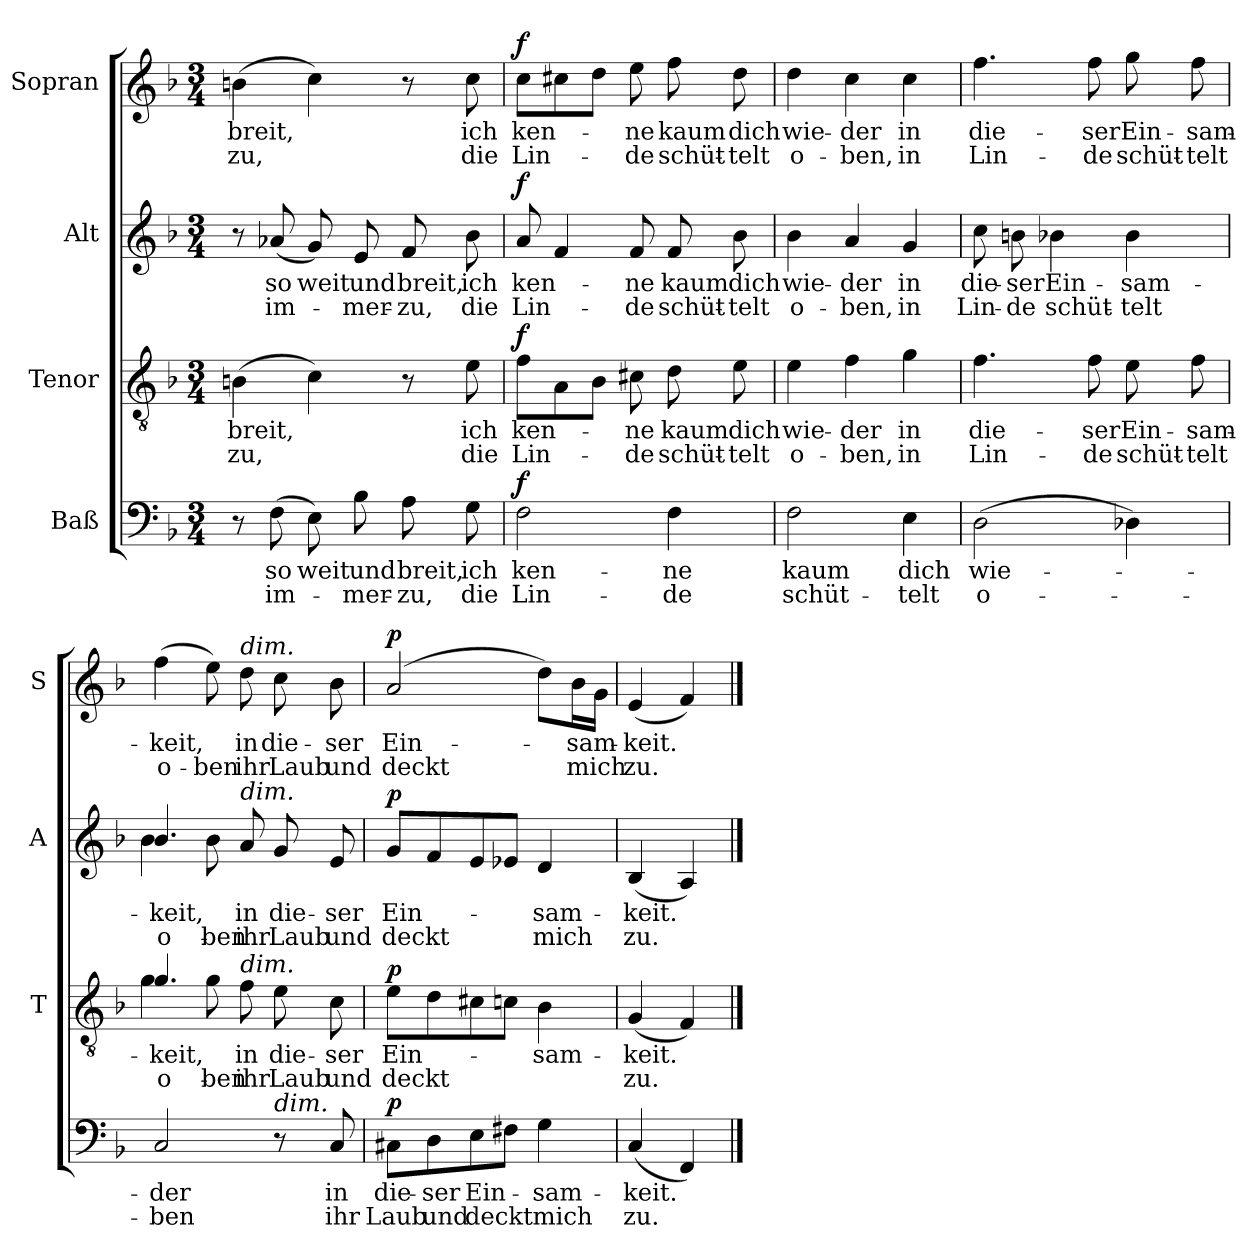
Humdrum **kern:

**kern	**text	**text	**dynam	**kern	**text	**text	**dynam	**kern	**text	**text	**dynam	**kern	**text	**text	**dynam
*part4	*part4	*part4	*part4	*part3	*part3	*part3	*part3	*part2	*part2	*part2	*part2	*part1	*part1	*part1	*part1
*staff4	*staff4	*staff4	*staff4	*staff3	*staff3	*staff3	*staff3	*staff2	*staff2	*staff2	*staff2	*staff1	*staff1	*staff1	*staff1
*I"Baß	*	*	*	*I"Tenor	*	*	*	*I"Alt	*	*	*	*I"Sopran	*	*	*
*	*	*	*	*I'T	*	*	*	*I'A	*	*	*	*I'S	*	*	*
*clefF4	*	*	*	*clefGv2	*	*	*	*clefG2	*	*	*	*clefG2	*	*	*
*k[b-]	*	*	*	*k[b-]	*	*	*	*k[b-]	*	*	*	*k[b-]	*	*	*
*F:	*	*	*	*F:	*	*	*	*F:	*	*	*	*F:	*	*	*
*M3/4	*	*	*	*M3/4	*	*	*	*M3/4	*	*	*	*M3/4	*	*	*
=	=	=	=	=	=	=	=	=	=	=	=	=	=	=	=
8r	.	.	.	(4Bn	breit,	-zu,	.	8r	.	.	.	(4bn	breit,	-zu,	.
(8F	so	im-	.	.	.	.	.	(8a-X	so	im-	.	.	.	.	.
8E)	weit	.	.	4c)	.	.	.	8g)	weit	.	.	4cc)	.	.	.
8B-	und	-mer-	.	.	.	.	.	8e	und	-mer-	.	.	.	.	.
8A	breit,	-zu,	.	8r	.	.	.	8f	breit,	-zu,	.	8r	.	.	.
8G	ich	die	.	8e	ich	die	.	8b-	ich	die	.	8cc	ich	die	.
=	=	=	=	=	=	=	=	=	=	=	=	=	=	=	=
!	!	!	!LO:DY:a	!	!	!	!LO:DY:a	!	!	!	!LO:DY:a	!	!	!	!LO:DY:a
2F	ken-	Lin-	f	8fL	ken-	Lin-	f	8a	ken-	Lin-	f	8ccL	ken-	Lin-	f
.	.	.	.	8A	.	.	.	4f	.	.	.	8cc#X	.	.	.
.	.	.	.	8B-J	.	.	.	.	.	.	.	8ddJ	.	.	.
.	.	.	.	8c#X	-ne	-de	.	8f	-ne	-de	.	8ee	-ne	-de	.
4F	-ne	-de	.	8d	kaum	schüt-	.	8f	kaum	schüt-	.	8ff	kaum	schüt-	.
.	.	.	.	8e	dich	-telt	.	8b-	dich	-telt	.	8dd	dich	-telt	.
=	=	=	=	=	=	=	=	=	=	=	=	=	=	=	=
2F	kaum	schüt-	.	4e	wie-	o-	.	4b-	wie-	o-	.	4dd	wie-	o-	.
.	.	.	.	4f	-der	-ben,	.	4a	-der	-ben,	.	4cc	-der	-ben,	.
4E	dich	-telt	.	4g	in	in	.	4g	in	in	.	4cc	in	in	.
=	=	=	=	=	=	=	=	=	=	=	=	=	=	=	=
(2D	wie-	o-	.	4.f	die-	Lin-	.	8cc	die-	Lin-	.	4.ff	die-	Lin-	.
.	.	.	.	.	.	.	.	8bn	-ser	-de	.	.	.	.	.
.	.	.	.	.	.	.	.	4b-X	Ein-	schüt-	.	.	.	.	.
.	.	.	.	8f	-ser	-de	.	.	.	.	.	8ff	-ser	-de	.
4D-X)	.	.	.	8e	Ein-	schüt-	.	4b-	-sam-	-telt	.	8gg	Ein-	schüt-	.
.	.	.	.	8f	-sam-	-telt	.	.	.	.	.	8ff	-sam-	-telt	.
=	=	=	=	=	=	=	=	=	=	=	=	=	=	=	=
*	*	*	*	*^	*	*	*	*^	*	*	*	*	*	*	*
2C	-der	-ben	.	4.g	4g	-keit,	o-	.	4.b-	4b-	-keit,	o-	.	(4ff	-keit,	o-	.
.	.	.	.	.	8g	.	-ben	.	.	8b-	.	-ben	.	8ee)	.	-ben	.
!	!	!	!	!	!	!	!	!	!	!	!	!	!	!LO:TX:a:i:t=dim.	!	!	!
!	!	!	!	!	!	!	!	!	!LO:TX:a:i:t=dim.	!	!	!	!	!	!	!	!
!	!	!	!	!LO:TX:a:i:t=dim.	!	!	!	!	!	!	!	!	!	!	!	!	!
.	.	.	.	8f	8ryy	in	ihr	.	8a	8ryy	in	ihr	.	8dd	in	ihr	.
!LO:TX:a:i:t=dim.	!	!	!	!	!	!	!	!	!	!	!	!	!	!	!	!	!
8r	.	.	.	8e	4ryy	die-	Laub	.	8g	4ryy	die-	Laub	.	8cc	die-	Laub	.
8C	in	ihr	.	8c	.	-ser	und	.	8e	.	-ser	und	.	8b-	-ser	und	.
*	*	*	*	*v	*v	*	*	*	*	*	*	*	*	*	*	*	*
*	*	*	*	*	*	*	*	*v	*v	*	*	*	*	*	*	*
=	=	=	=	=	=	=	=	=	=	=	=	=	=	=	=
!	!	!	!LO:DY:a	!	!	!	!LO:DY:a	!	!	!	!LO:DY:a	!	!	!	!LO:DY:a
8C#XL	die-	Laub	p	8eL	Ein-	deckt	p	8gL	Ein-	deckt	p	(2a	Ein-	deckt	p
8D	-ser	und	.	8d	.	.	.	8f	.	.	.	.	.	.	.
8E	Ein-	deckt	.	8c#X	.	.	.	8e	.	.	.	.	.	.	.
8F#XJ	.	.	.	8cnJ	.	.	.	8e-XJ	.	.	.	.	.	.	.
4G	-sam-	mich	.	4B-	-sam-	.	.	4d	-sam-	mich	.	8ddL)	.	.	.
.	.	.	.	.	.	.	.	.	.	.	.	16b-L	-sam-	mich	.
.	.	.	.	.	.	.	.	.	.	.	.	16gJJ	.	.	.
=	=	=	=	=	=	=	=	=	=	=	=	=	=	=	=
(4C	-keit.	zu.	.	(4G	-keit.	zu.	.	(4B-	-keit.	zu.	.	(4e	-keit.	zu.	.
4FF)	.	.	.	4F)	.	.	.	4A)	.	.	.	4f)	.	.	.
==	==	==	==	==	==	==	==	==	==	==	==	==	==	==	==
*-	*-	*-	*-	*-	*-	*-	*-	*-	*-	*-	*-	*-	*-	*-	*-
